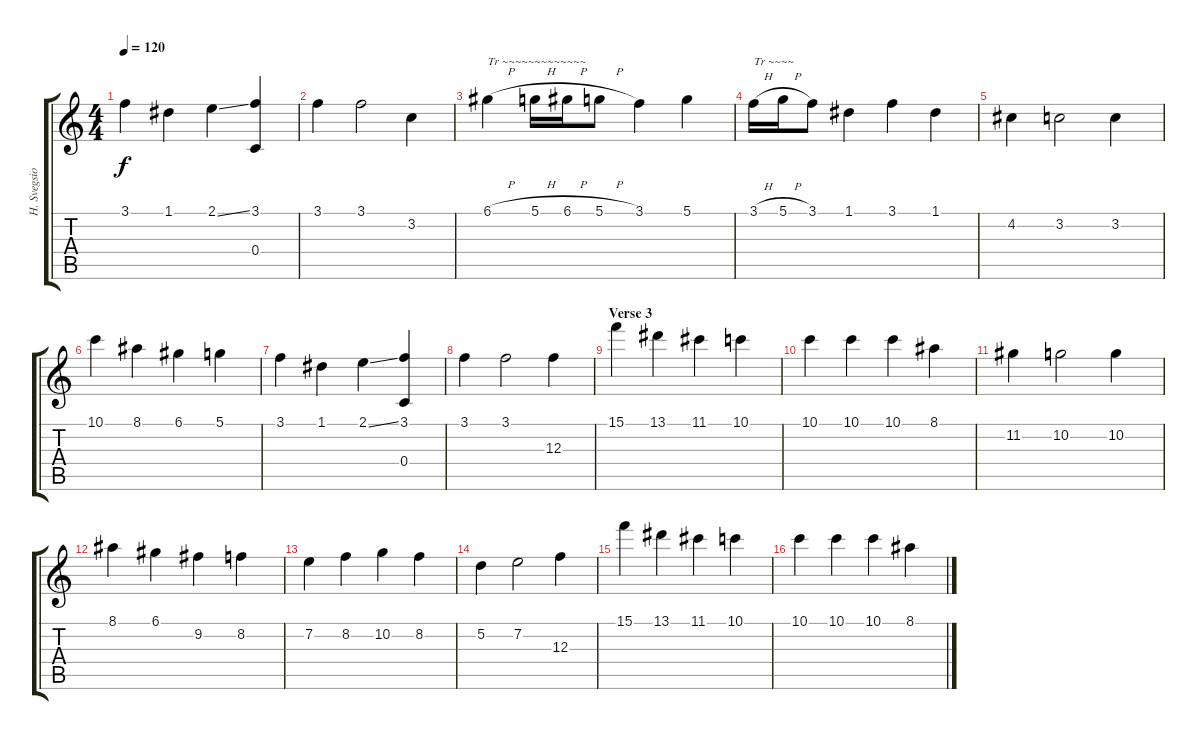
\track ("H. Svegsio (Steel)" "H. Svegsio") {instrument acousticguitarsteel}
\staff {score tabs}
\tuning (D4 A3 F3 C3 G2 D2) {hide}
\ts (4 4)
\tempo 120
\clef g2
\ks c
3.1.4{dy f} 1.1.4 2.1{ss}.4 (3.1 0.4).4 |
3.1.4 3.1.2 3.2.4 |
6.1{h}.4{txt "Tr ~~~~~~~~~~~~~"} 5.1{h}.16 6.1{h}.16 5.1{h}.8 3.1.4 5.1.4 |
3.1{h}.16{txt "Tr ~~~~"} 5.1{h}.16 3.1.8 1.1.4 3.1.4 1.1.4 |
4.2.4 3.2.2 3.2.4 |
10.1.4 8.1.4 6.1.4 5.1.4 |
3.1.4 1.1.4 2.1{ss}.4 (3.1 0.4).4 |
3.1.4 3.1.2 12.3.4 |
\section ("" "Verse 3")
15.1.4 13.1.4 11.1.4 10.1.4 |
10.1.4 10.1.4 10.1.4 8.1.4 |
11.2.4 10.2.2 10.2.4 |
8.1.4 6.1.4 9.2.4 8.2.4 |
7.2.4 8.2.4 10.2.4 8.2.4 |
5.2.4 7.2.2 12.3.4 |
15.1.4 13.1.4 11.1.4 10.1.4 |
10.1.4 10.1.4 10.1.4 8.1.4
